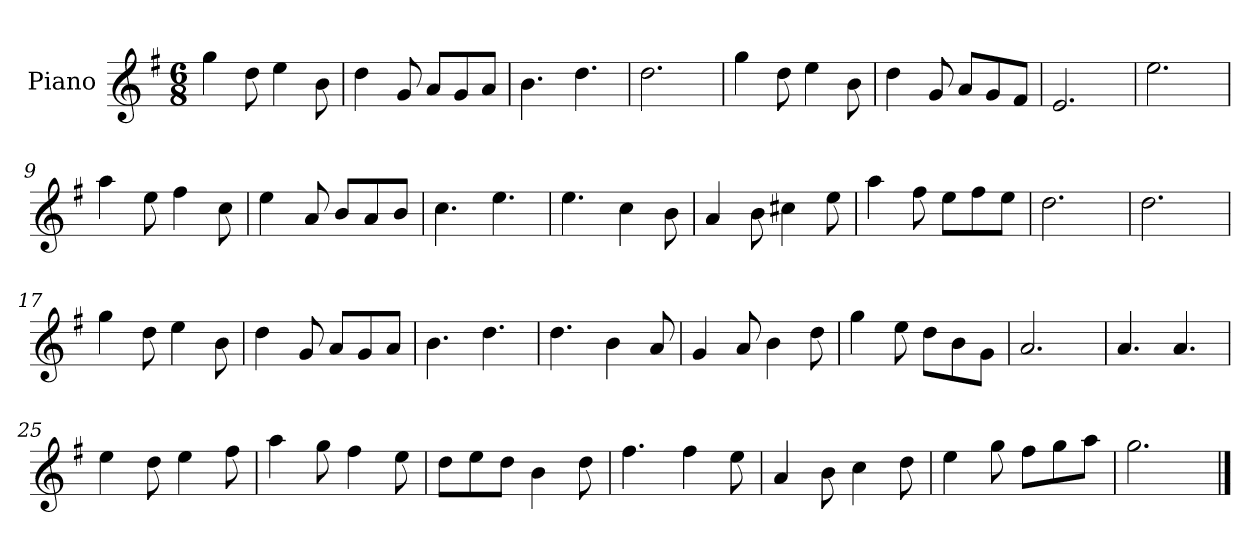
**kern
*part1
*staff1
*I"Piano
*I'Pno
*clefG2
*k[f#]
*M6/8
=1
4gg\
8dd\
4ee\
8b\
=2
4dd\
8g/
8a/L
8g/
8a/J
=3
4.b\
4.dd\
=4
2.dd\
=5
4gg\
8dd\
4ee\
8b\
=6
4dd\
8g/
8a/L
8g/
8f#/J
=7
2.e/
=8
2.ee\
=9
4aa\
8ee\
4ff#\
8cc\
=10
4ee\
8a/
8b/L
8a/
8b/J
=11
4.cc\
4.ee\
=12
4.ee\
4cc\
8b\
=13
4a/
8b\
4cc#X\
8ee\
=14
4aa\
8ff#\
8ee\L
8ff#\
8ee\J
=15
2.dd\
=16
2.dd\
=17
4gg\
8dd\
4ee\
8b\
=18
4dd\
8g/
8a/L
8g/
8a/J
=19
4.b\
4.dd\
=20
4.dd\
4b\
8a/
=21
4g/
8a/
4b\
8dd\
=22
4gg\
8ee\
8dd\L
8b\
8g\J
=23
2.a/
=24
4.a/
4.a/
=25
4ee\
8dd\
4ee\
8ff#\
=26
4aa\
8gg\
4ff#\
8ee\
=27
8dd\L
8ee\
8dd\J
4b\
8dd\
=28
4.ff#\
4ff#\
8ee\
=29
4a/
8b\
4cc\
8dd\
=30
4ee\
8gg\
8ff#\L
8gg\
8aa\J
=31
2.gg\
==
*-
